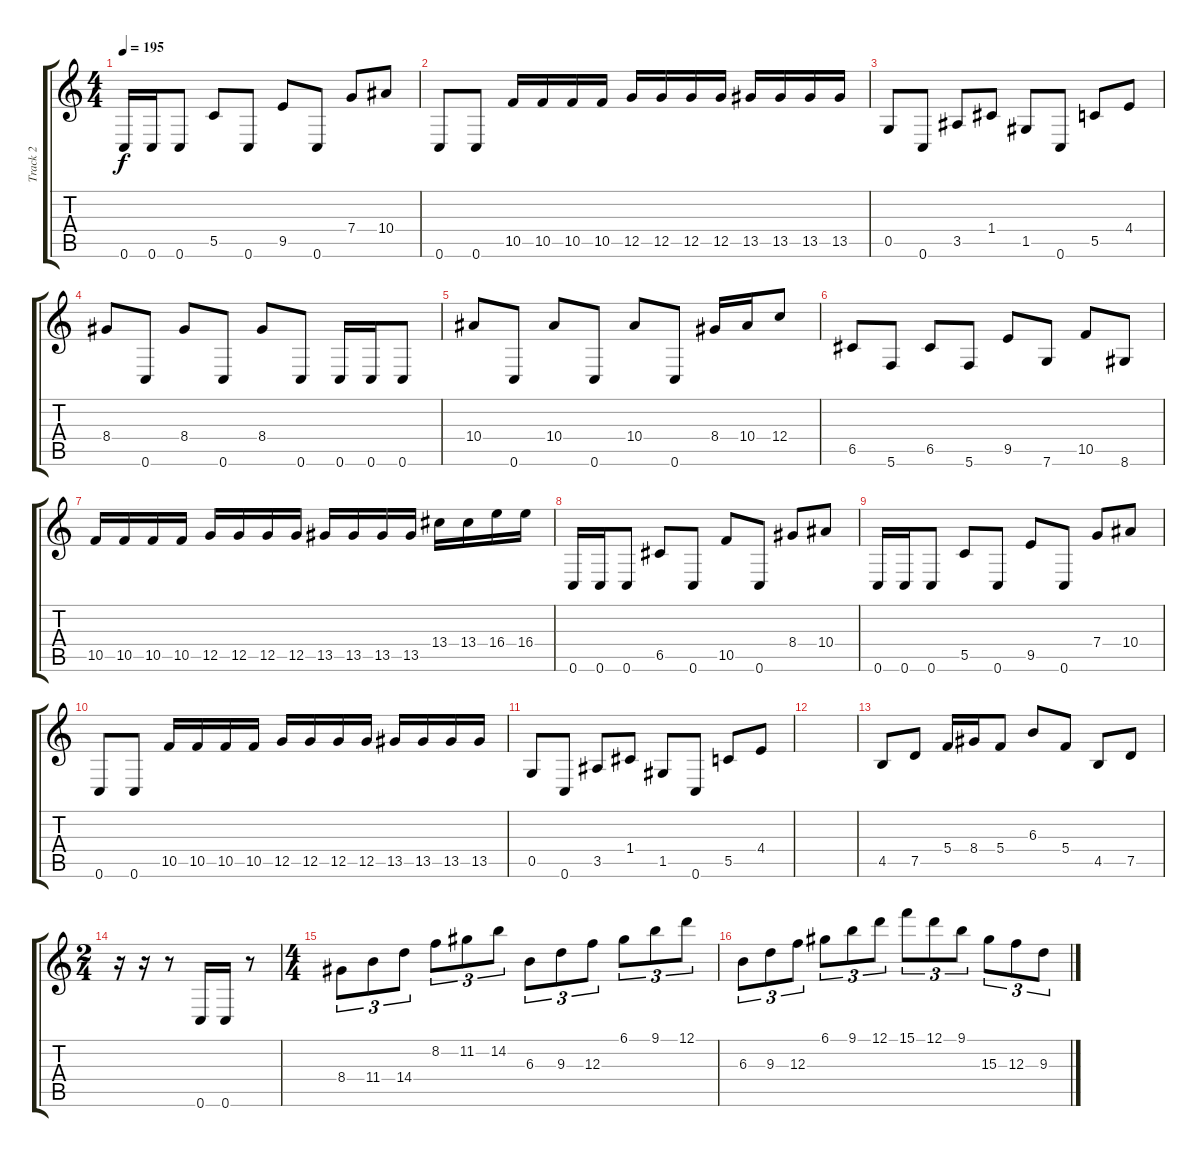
\track ("Track 2" "Track 2") {instrument distortionguitar}
\staff {score tabs}
\tuning (D4 A3 F3 C3 G2 C2) {hide}
\ts (4 4)
\tempo 195
\clef g2
\ks c
0.6.16{dy f} 0.6.16 0.6.8 5.5.8 0.6.8 9.5.8 0.6.8 7.4.8 10.4.8 |
0.6.8 0.6.8 10.5.16 10.5.16 10.5.16 10.5.16 12.5.16 12.5.16 12.5.16 12.5.16 13.5.16 13.5.16 13.5.16 13.5.16 |
0.5.8 0.6.8 3.5.8 1.4.8 1.5.8 0.6.8 5.5.8 4.4.8 |
8.4.8 0.6.8 8.4.8 0.6.8 8.4.8 0.6.8 0.6.16 0.6.16 0.6.8 |
10.4.8 0.6.8 10.4.8 0.6.8 10.4.8 0.6.8 8.4.16 10.4.16 12.4.8 |
6.5.8 5.6.8 6.5.8 5.6.8 9.5.8 7.6.8 10.5.8 8.6.8 |
10.5.16 10.5.16 10.5.16 10.5.16 12.5.16 12.5.16 12.5.16 12.5.16 13.5.16 13.5.16 13.5.16 13.5.16 13.4.16 13.4.16 16.4.16 16.4.16 |
0.6.16 0.6.16 0.6.8 6.5.8 0.6.8 10.5.8 0.6.8 8.4.8 10.4.8 |
0.6.16 0.6.16 0.6.8 5.5.8 0.6.8 9.5.8 0.6.8 7.4.8 10.4.8 |
0.6.8 0.6.8 10.5.16 10.5.16 10.5.16 10.5.16 12.5.16 12.5.16 12.5.16 12.5.16 13.5.16 13.5.16 13.5.16 13.5.16 |
0.5.8 0.6.8 3.5.8 1.4.8 1.5.8 0.6.8 5.5.8 4.4.8 |
|
4.5.8 7.5.8 5.4.16 8.4.16 5.4.8 6.3.8 5.4.8 4.5.8 7.5.8 |
\ts (2 4)
r.16 r.16 r.8 0.6.16 0.6.16 r.8 |
\ts (4 4)
8.4.8{tu (3 2)} 11.4.8{tu (3 2)} 14.4.8{tu (3 2)} 8.2.8{tu (3 2)} 11.2.8{tu (3 2)} 14.2.8{tu (3 2)} 6.3.8{tu (3 2)} 9.3.8{tu (3 2)} 12.3.8{tu (3 2)} 6.1.8{tu (3 2)} 9.1.8{tu (3 2)} 12.1.8{tu (3 2)} |
6.3.8{tu (3 2)} 9.3.8{tu (3 2)} 12.3.8{tu (3 2)} 6.1.8{tu (3 2)} 9.1.8{tu (3 2)} 12.1.8{tu (3 2)} 15.1.8{tu (3 2)} 12.1.8{tu (3 2)} 9.1.8{tu (3 2)} 15.3.8{tu (3 2)} 12.3.8{tu (3 2)} 9.3.8{tu (3 2)}
